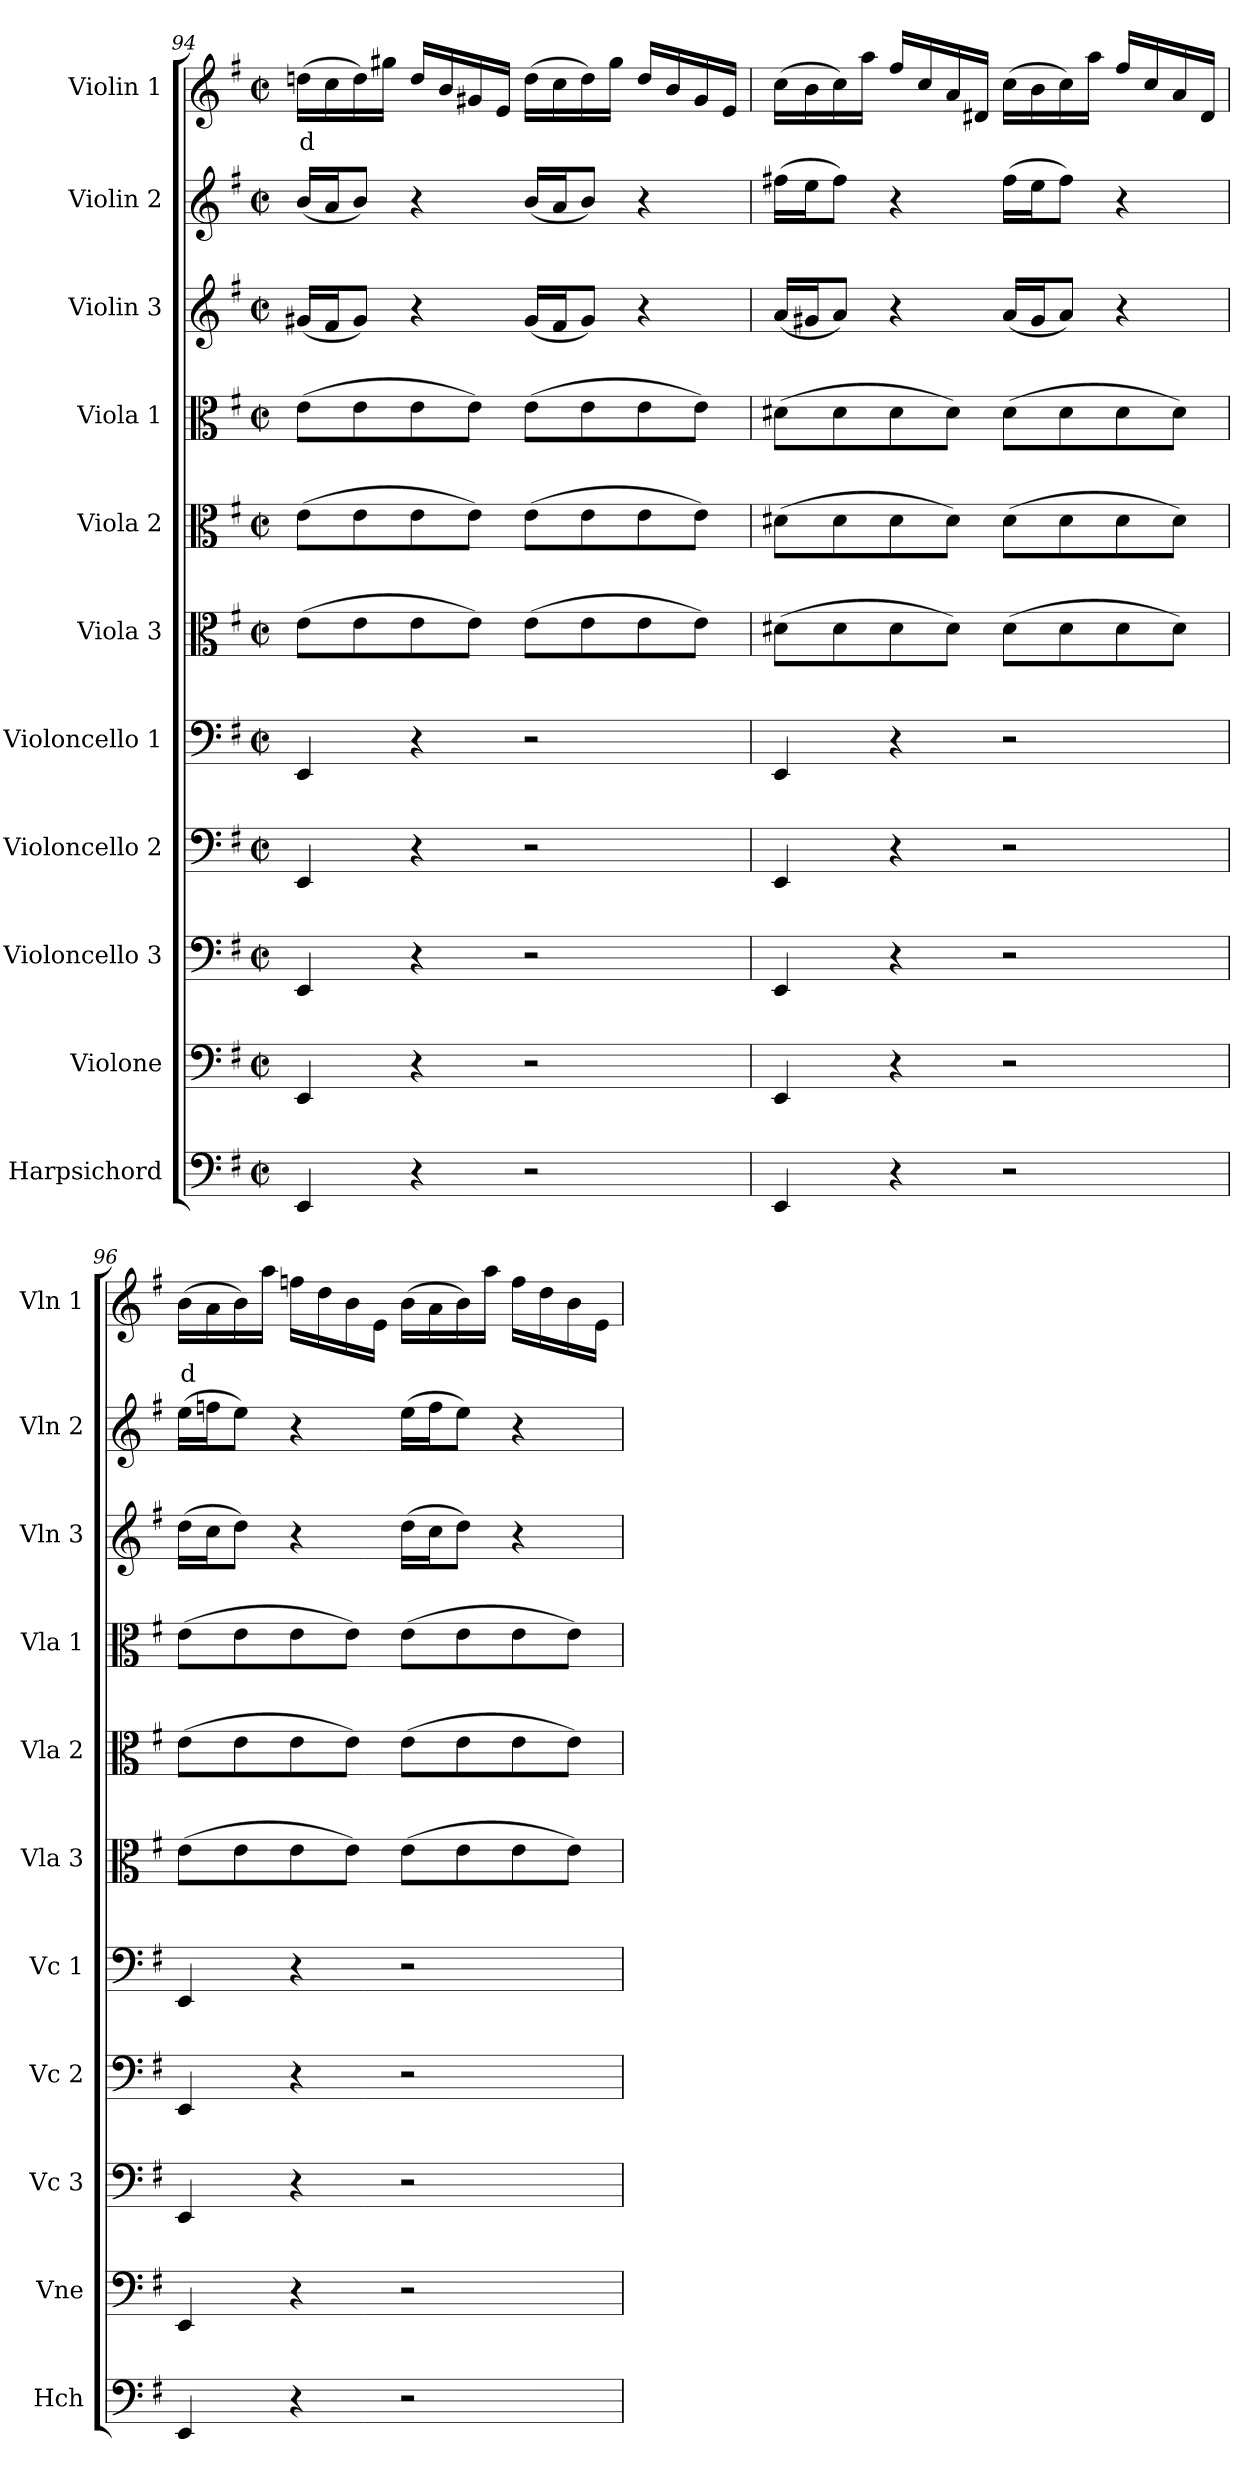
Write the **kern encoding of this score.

**kern	**kern	**kern	**kern	**kern	**kern	**kern	**kern	**kern	**kern	**kern	**text
*part11	*part10	*part9	*part8	*part7	*part6	*part5	*part4	*part3	*part2	*part1	*part1
*staff11	*staff10	*staff9	*staff8	*staff7	*staff6	*staff5	*staff4	*staff3	*staff2	*staff1	*staff1
*I"Harpsichord	*I"Violone	*I"Violoncello 3	*I"Violoncello 2	*I"Violoncello 1	*I"Viola 3	*I"Viola 2	*I"Viola 1	*I"Violin 3	*I"Violin 2	*I"Violin 1	*
*I'Hch	*I'Vne	*I'Vc 3	*I'Vc 2	*I'Vc 1	*I'Vla 3	*I'Vla 2	*I'Vla 1	*I'Vln 3	*I'Vln 2	*I'Vln 1	*
!!LO:PB:g=z
*clefF4	*clefF4	*clefF4	*clefF4	*clefF4	*clefC3	*clefC3	*clefC3	*clefG2	*clefG2	*clefG2	*
*	*ITrd7c12	*	*	*	*	*	*	*	*	*	*
*k[f#]	*k[f#]	*k[f#]	*k[f#]	*k[f#]	*k[f#]	*k[f#]	*k[f#]	*k[f#]	*k[f#]	*k[f#]	*
*M4/4	*M4/4	*M4/4	*M4/4	*M4/4	*M4/4	*M4/4	*M4/4	*M4/4	*M4/4	*M4/4	*
*met(c|)	*met(c|)	*met(c|)	*met(c|)	*met(c|)	*met(c|)	*met(c|)	*met(c|)	*met(c|)	*met(c|)	*met(c|)	*
=94	=94	=94	=94	=94	=94	=94	=94	=94	=94	=94	=94
!	!	!	!	!	!	!	!	!	!	!	!LO:LY:b:color=#FF0000
4EE/	4EEE/	4EE/	4EE/	4EE/	(8e\L	(8e\L	(8e\L	(16g#X/LL	(16b/LL	(16ddn\LL	d
.	.	.	.	.	.	.	.	16f#/J	16a/J	16cc\	.
.	.	.	.	.	8e\	8e\	8e\	8g#/J)	8b/J)	16dd\)	.
.	.	.	.	.	.	.	.	.	.	16gg#X\JJ	.
4r	4r	4r	4r	4r	8e\	8e\	8e\	4r	4r	16dd/LL	.
.	.	.	.	.	.	.	.	.	.	16b/	.
.	.	.	.	.	8e\J)	8e\J)	8e\J)	.	.	16g#X/	.
.	.	.	.	.	.	.	.	.	.	16e/JJ	.
2r	2r	2r	2r	2r	(8e\L	(8e\L	(8e\L	(16g#/LL	(16b/LL	(16dd\LL	.
.	.	.	.	.	.	.	.	16f#/J	16a/J	16cc\	.
.	.	.	.	.	8e\	8e\	8e\	8g#/J)	8b/J)	16dd\)	.
.	.	.	.	.	.	.	.	.	.	16gg#\JJ	.
.	.	.	.	.	8e\	8e\	8e\	4r	4r	16dd/LL	.
.	.	.	.	.	.	.	.	.	.	16b/	.
.	.	.	.	.	8e\J)	8e\J)	8e\J)	.	.	16g#/	.
.	.	.	.	.	.	.	.	.	.	16e/JJ	.
=95	=95	=95	=95	=95	=95	=95	=95	=95	=95	=95	=95
4EE/	4EEE/	4EE/	4EE/	4EE/	(8d#X\L	(8d#X\L	(8d#X\L	(16a/LL	(16ff#X\LL	(16cc\LL	.
.	.	.	.	.	.	.	.	16g#X/J	16ee\J	16b\	.
.	.	.	.	.	8d#\	8d#\	8d#\	8a/J)	8ff#\J)	16cc\)	.
.	.	.	.	.	.	.	.	.	.	16aa\JJ	.
4r	4r	4r	4r	4r	8d#\	8d#\	8d#\	4r	4r	16ff#/LL	.
.	.	.	.	.	.	.	.	.	.	16cc/	.
.	.	.	.	.	8d#\J)	8d#\J)	8d#\J)	.	.	16a/	.
.	.	.	.	.	.	.	.	.	.	16d#X/JJ	.
2r	2r	2r	2r	2r	(8d#\L	(8d#\L	(8d#\L	(16a/LL	(16ff#\LL	(16cc\LL	.
.	.	.	.	.	.	.	.	16g#/J	16ee\J	16b\	.
.	.	.	.	.	8d#\	8d#\	8d#\	8a/J)	8ff#\J)	16cc\)	.
.	.	.	.	.	.	.	.	.	.	16aa\JJ	.
.	.	.	.	.	8d#\	8d#\	8d#\	4r	4r	16ff#/LL	.
.	.	.	.	.	.	.	.	.	.	16cc/	.
.	.	.	.	.	8d#\J)	8d#\J)	8d#\J)	.	.	16a/	.
.	.	.	.	.	.	.	.	.	.	16d#/JJ	.
!!LO:PB:g=z
=96	=96	=96	=96	=96	=96	=96	=96	=96	=96	=96	=96
!	!	!	!	!	!	!	!	!	!	!	!LO:LY:b:color=#FF0000
4EE/	4EEE/	4EE/	4EE/	4EE/	(8e\L	(8e\L	(8e\L	(16dd\LL	(16ee\LL	(16b\LL	d
.	.	.	.	.	.	.	.	16cc\J	16ffn\J	16a\	.
.	.	.	.	.	8e\	8e\	8e\	8dd\J)	8ee\J)	16b\)	.
.	.	.	.	.	.	.	.	.	.	16aa\JJ	.
4r	4r	4r	4r	4r	8e\	8e\	8e\	4r	4r	16ffn\LL	.
.	.	.	.	.	.	.	.	.	.	16dd\	.
.	.	.	.	.	8e\J)	8e\J)	8e\J)	.	.	16b\	.
.	.	.	.	.	.	.	.	.	.	16e\JJ	.
2r	2r	2r	2r	2r	(8e\L	(8e\L	(8e\L	(16dd\LL	(16ee\LL	(16b\LL	.
.	.	.	.	.	.	.	.	16cc\J	16ff\J	16a\	.
.	.	.	.	.	8e\	8e\	8e\	8dd\J)	8ee\J)	16b\)	.
.	.	.	.	.	.	.	.	.	.	16aa\JJ	.
.	.	.	.	.	8e\	8e\	8e\	4r	4r	16ff\LL	.
.	.	.	.	.	.	.	.	.	.	16dd\	.
.	.	.	.	.	8e\J)	8e\J)	8e\J)	.	.	16b\	.
.	.	.	.	.	.	.	.	.	.	16e\JJ	.
=	=	=	=	=	=	=	=	=	=	=	=
*-	*-	*-	*-	*-	*-	*-	*-	*-	*-	*-	*-
